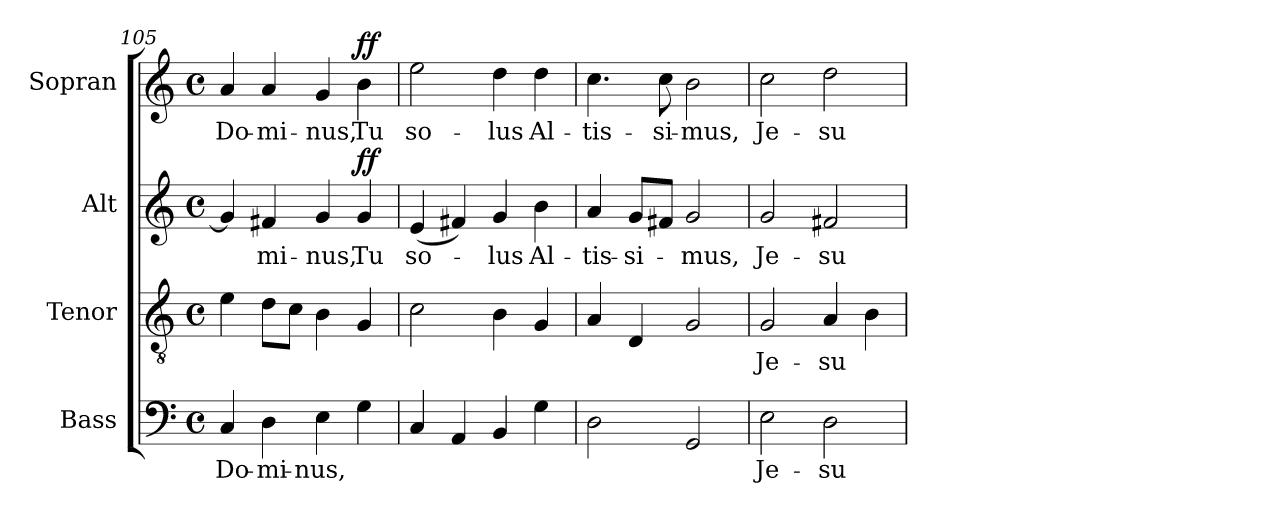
**kern	**text	**kern	**text	**kern	**text	**dynam	**kern	**text	**dynam
*part4	*part4	*part3	*part3	*part2	*part2	*part2	*part1	*part1	*part1
*staff4	*staff4	*staff3	*staff3	*staff2	*staff2	*staff2	*staff1	*staff1	*staff1
*I"Bass	*	*I"Tenor	*	*I"Alt	*	*	*I"Sopran	*	*
*I'B.	*	*I'T.	*	*I'A.	*	*	*I'S.	*	*
*clefF4	*	*clefGv2	*	*clefG2	*	*	*clefG2	*	*
*k[]	*	*k[]	*	*k[]	*	*	*k[]	*	*
*C:	*	*C:	*	*C:	*	*	*C:	*	*
*M4/4	*	*M4/4	*	*M4/4	*	*	*M4/4	*	*
*met(c)	*	*met(c)	*	*met(c)	*	*	*met(c)	*	*
=105	=105	=105	=105	=105	=105	=105	=105	=105	=105
!	!LO:LY:b	!	!	!	!	!	!	!LO:LY:b	!
4C/	Do-	4e!\	.	4g/]	.	.	4a/	Do-	.
!	!LO:LY:b	!	!	!	!LO:LY:b	!	!	!LO:LY:b	!
4D\	-mi-	8d!\L	.	4f#X/	-mi-	.	4a/	-mi-	.
.	.	8c!\J	.	.	.	.	.	.	.
!	!LO:LY:b	!	!	!	!LO:LY:b	!	!	!LO:LY:b	!
4E\	-nus,	4B!\	.	4g/	-nus,	.	4g/	-nus,	.
!	!	!	!	!	!LO:LY:b	!LO:DY:a	!	!LO:LY:b	!LO:DY:a
4G!\	.	4G!/	.	4g/	Tu	ff	4b\	Tu	ff
=106	=106	=106	=106	=106	=106	=106	=106	=106	=106
!	!	!	!	!	!LO:LY:b	!	!	!LO:LY:b	!
4C!/	.	2c!\	.	(<4e/	so-	.	2ee\	so-	.
4AA!/	.	.	.	4f#X/)	.	.	.	.	.
!	!	!	!	!	!LO:LY:b	!	!	!LO:LY:b	!
4BB!/	.	4B!\	.	4g/	-lus	.	4dd\	-lus	.
!	!	!	!	!	!LO:LY:b	!	!	!LO:LY:b	!
4G!\	.	4G!/	.	4b\	Al-	.	4dd\	Al-	.
=107	=107	=107	=107	=107	=107	=107	=107	=107	=107
!	!	!	!	!	!LO:LY:b	!	!	!LO:LY:b	!
2D!\	.	4A!/	.	4a/	-tis-	.	4.cc\	-tis-	.
!	!	!	!	!	!LO:LY:b	!	!	!	!
.	.	4D!/	.	8g/L	-si-	.	.	.	.
!	!	!	!	!	!	!	!	!LO:LY:b	!
.	.	.	.	8f#X/J	.	.	8cc\	-si-	.
!	!	!	!	!	!LO:LY:b	!	!	!LO:LY:b	!
2GG!/	.	2G!/	.	2g/	-mus,	.	2b\	-mus,	.
!!LO:LB:g=z
=108	=108	=108	=108	=108	=108	=108	=108	=108	=108
!	!LO:LY:b	!	!LO:LY:b	!	!LO:LY:b	!	!	!LO:LY:b	!
2E\	Je-	2G/	Je-	2g/	Je-	.	2cc\	Je-	.
!	!LO:LY:b	!	!LO:LY:b	!	!LO:LY:b	!	!	!LO:LY:b	!
2D\	-su	4A/	-su	2f#X/	-su	.	2dd\	-su	.
.	.	4B\	.	.	.	.	.	.	.
=	=	=	=	=	=	=	=	=	=
*-	*-	*-	*-	*-	*-	*-	*-	*-	*-
